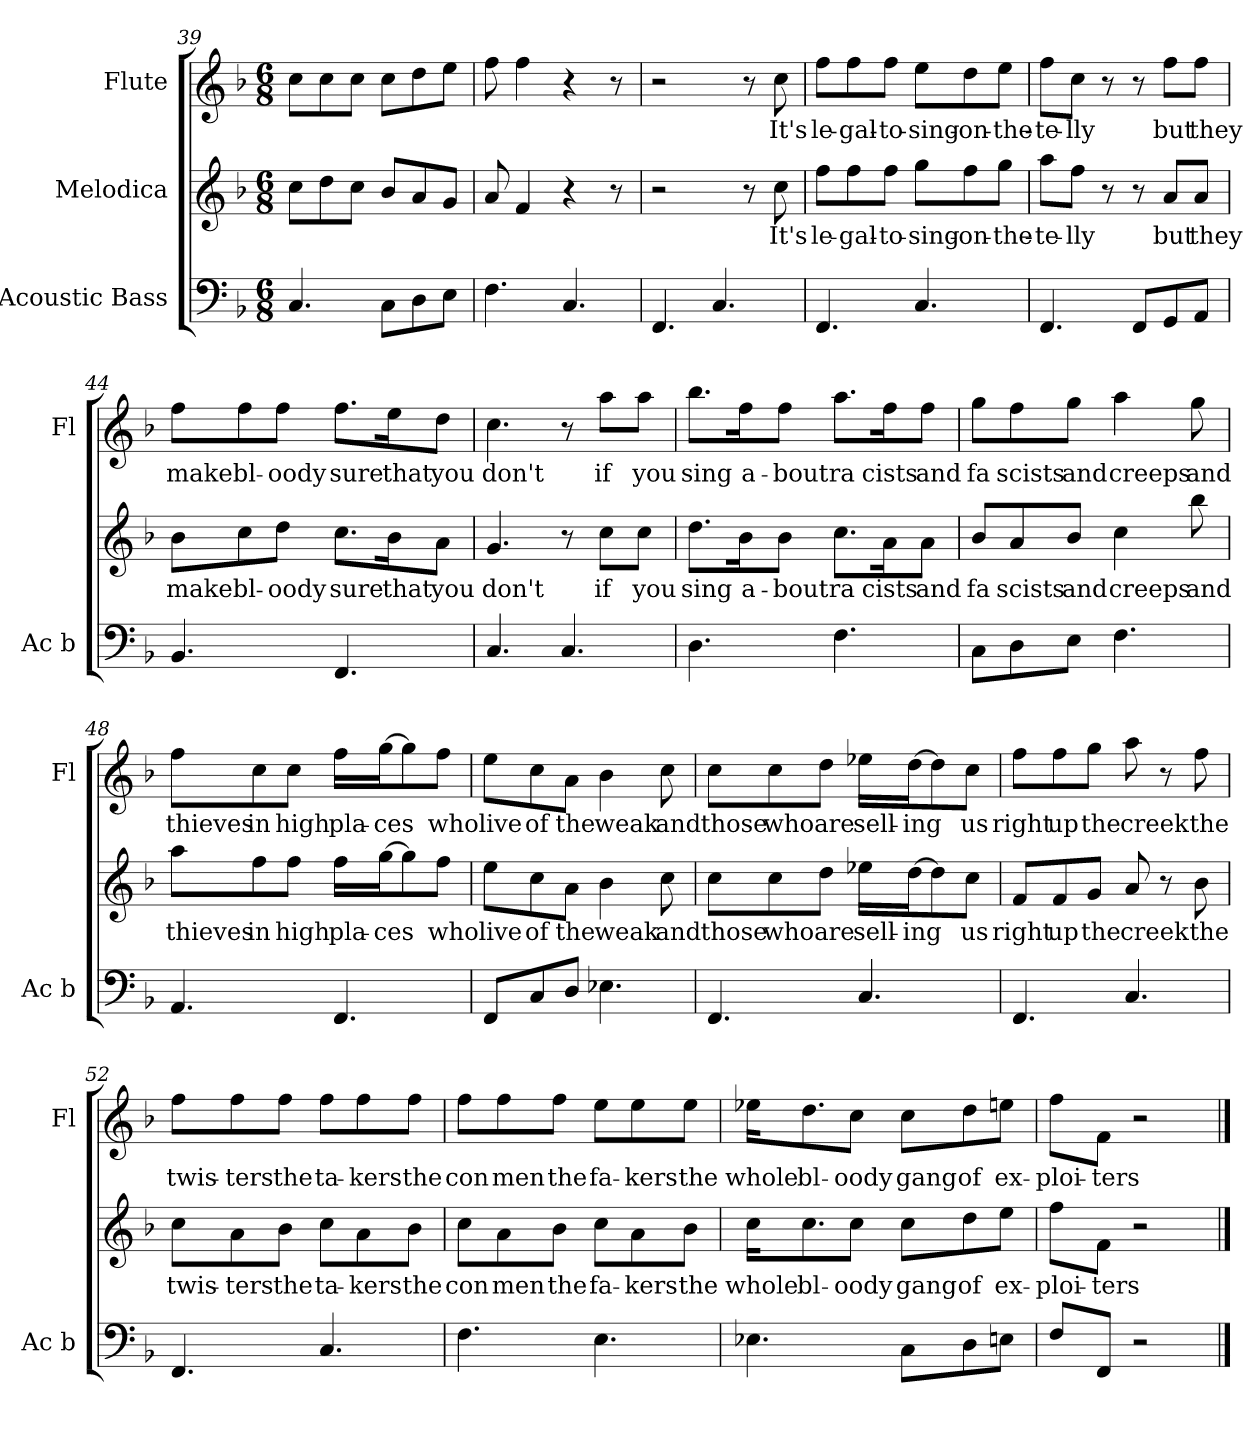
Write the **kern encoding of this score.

**kern	**kern	**text	**kern	**text
*part3	*part2	*part2	*part1	*part1
*staff3	*staff2	*staff2	*staff1	*staff1
*I"Acoustic Bass	*I"Melodica	*	*I"Flute	*
*I'Ac b	*	*	*I'Fl	*
!!LO:LB:g=z
*clefF4	*clefG2	*	*clefG2	*
*ITrd7c12	*	*	*	*
*k[b-]	*k[b-]	*	*k[b-]	*
*M6/8	*M6/8	*	*M6/8	*
=39	=39	=39	=39	=39
4.CC/	8cc\L	.	8cc\L	.
.	8dd\	.	8cc\	.
.	8cc\J	.	8cc\J	.
8CC\L	8b-/L	.	8cc\L	.
8DD\	8a/	.	8dd\	.
8EE\J	8g/J	.	8ee\J	.
=40	=40	=40	=40	=40
4.FF\	8a/	.	8ff\	.
.	4f/	.	4ff\	.
4.CC/	4r	.	4r	.
.	8r	.	8r	.
=41	=41	=41	=41	=41
4.FFF/	2r	.	2r	.
4.CC/	.	.	.	.
.	8r	.	8r	.
!	!	!LO:LY:b	!	!LO:LY:b
.	8cc\	It's	8cc\	It's
=42	=42	=42	=42	=42
!	!	!LO:LY:b	!	!LO:LY:b
4.FFF/	8ff\L	le-	8ff\L	le-
!	!	!LO:LY:b	!	!LO:LY:b
.	8ff\	-gal-	8ff\	-gal-
!	!	!LO:LY:b	!	!LO:LY:b
.	8ff\J	-to-	8ff\J	-to-
!	!	!LO:LY:b	!	!LO:LY:b
4.CC/	8gg\L	-sing-	8ee\L	-sing-
!	!	!LO:LY:b	!	!LO:LY:b
.	8ff\	-on-	8dd\	-on-
!	!	!LO:LY:b	!	!LO:LY:b
.	8gg\J	-the-	8ee\J	-the-
=43	=43	=43	=43	=43
!	!	!LO:LY:b	!	!LO:LY:b
4.FFF/	8aa\L	-te-	8ff\L	-te-
!	!	!LO:LY:b	!	!LO:LY:b
.	8ff\J	-lly	8cc\J	-lly
.	8r	.	8r	.
8FFF/L	8r	.	8r	.
!	!	!LO:LY:b	!	!LO:LY:b
8GGG/	8a/L	but	8ff\L	but
!	!	!LO:LY:b	!	!LO:LY:b
8AAA/J	8a/J	they	8ff\J	they
=44	=44	=44	=44	=44
!	!	!LO:LY:b	!	!LO:LY:b
4.BBB-/	8b-\L	make	8ff\L	make
!	!	!LO:LY:b	!	!LO:LY:b
.	8cc\	bl-	8ff\	bl-
!	!	!LO:LY:b	!	!LO:LY:b
.	8dd\J	-oody	8ff\J	-oody
!	!	!LO:LY:b	!	!LO:LY:b
4.FFF/	8.cc\L	sure	8.ff\L	sure
!	!	!LO:LY:b	!	!LO:LY:b
.	16b-\K	that	16ee\K	that
!	!	!LO:LY:b	!	!LO:LY:b
.	8a\J	you	8dd\J	you
!!LO:LB:g=z
=45	=45	=45	=45	=45
!	!	!LO:LY:b	!	!LO:LY:b
4.CC/	4.g/	don't	4.cc\	don't
4.CC/	8r	.	8r	.
!	!	!LO:LY:b	!	!LO:LY:b
.	8cc\L	if	8aa\L	if
!	!	!LO:LY:b	!	!LO:LY:b
.	8cc\J	you	8aa\J	you
=46	=46	=46	=46	=46
!	!	!LO:LY:b	!	!LO:LY:b
4.DD\	8.dd\L	sing	8.bb-\L	sing
!	!	!LO:LY:b	!	!LO:LY:b
.	16b-\K	a-	16ff\K	a-
!	!	!LO:LY:b	!	!LO:LY:b
.	8b-\J	-bout	8ff\J	-bout
!	!	!LO:LY:b	!	!LO:LY:b
4.FF\	8.cc\L	ra	8.aa\L	ra
!	!	!LO:LY:b	!	!LO:LY:b
.	16a\K	cists	16ff\K	cists
!	!	!LO:LY:b	!	!LO:LY:b
.	8a\J	and	8ff\J	and
=47	=47	=47	=47	=47
!	!	!LO:LY:b	!	!LO:LY:b
8CC\L	8b-/L	fa	8gg\L	fa
!	!	!LO:LY:b	!	!LO:LY:b
8DD\	8a/	scists	8ff\	scists
!	!	!LO:LY:b	!	!LO:LY:b
8EE\J	8b-/J	and	8gg\J	and
!	!	!LO:LY:b	!	!LO:LY:b
4.FF\	4cc\	creeps	4aa\	creeps
!	!	!LO:LY:b	!	!LO:LY:b
.	8bb-\	and	8gg\	and
=48	=48	=48	=48	=48
!	!	!LO:LY:b	!	!LO:LY:b
4.AAA/	8aa\L	thieves	8ff\L	thieves
!	!	!LO:LY:b	!	!LO:LY:b
.	8ff\	in	8cc\	in
!	!	!LO:LY:b	!	!LO:LY:b
.	8ff\J	high	8cc\J	high
!	!	!LO:LY:b	!	!LO:LY:b
4.FFF/	16ff\LL	pla-	16ff\LL	pla-
!	!	!LO:LY:b	!	!LO:LY:b
.	[16gg\J	-ces	[16gg\J	-ces
.	8gg\]	.	8gg\]	.
!	!	!LO:LY:b	!	!LO:LY:b
.	8ff\J	who	8ff\J	who
=49	=49	=49	=49	=49
!	!	!LO:LY:b	!	!LO:LY:b
8FFF/L	8ee\L	live	8ee\L	live
!	!	!LO:LY:b	!	!LO:LY:b
8CC/	8cc\	of	8cc\	of
!	!	!LO:LY:b	!	!LO:LY:b
8DD/J	8a\J	the	8a\J	the
!	!	!LO:LY:b	!	!LO:LY:b
4.EE-X\	4b-\	weak	4b-\	weak
!	!	!LO:LY:b	!	!LO:LY:b
.	8cc\	and	8cc\	and
!!LO:PB:g=z
=50	=50	=50	=50	=50
!	!	!LO:LY:b	!	!LO:LY:b
4.FFF/	8cc\L	those	8cc\L	those
!	!	!LO:LY:b	!	!LO:LY:b
.	8cc\	who	8cc\	who
!	!	!LO:LY:b	!	!LO:LY:b
.	8dd\J	are	8dd\J	are
!	!	!LO:LY:b	!	!LO:LY:b
4.CC/	16ee-X\LL	sell-	16ee-X\LL	sell-
!	!	!LO:LY:b	!	!LO:LY:b
.	[16dd\J	-ing	[16dd\J	-ing
.	8dd\]	.	8dd\]	.
!	!	!LO:LY:b	!	!LO:LY:b
.	8cc\J	us	8cc\J	us
=51	=51	=51	=51	=51
!	!	!LO:LY:b	!	!LO:LY:b
4.FFF/	8f/L	right	8ff\L	right
!	!	!LO:LY:b	!	!LO:LY:b
.	8f/	up	8ff\	up
!	!	!LO:LY:b	!	!LO:LY:b
.	8g/J	the	8gg\J	the
!	!	!LO:LY:b	!	!LO:LY:b
4.CC/	8a/	creek	8aa\	creek
.	8r	.	8r	.
!	!	!LO:LY:b	!	!LO:LY:b
.	8b-\	the	8ff\	the
=52	=52	=52	=52	=52
!	!	!LO:LY:b	!	!LO:LY:b
4.FFF/	8cc\L	twis-	8ff\L	twis-
!	!	!LO:LY:b	!	!LO:LY:b
.	8a\	-ters	8ff\	-ters
!	!	!LO:LY:b	!	!LO:LY:b
.	8b-\J	the	8ff\J	the
!	!	!LO:LY:b	!	!LO:LY:b
4.CC/	8cc\L	ta-	8ff\L	ta-
!	!	!LO:LY:b	!	!LO:LY:b
.	8a\	-kers	8ff\	-kers
!	!	!LO:LY:b	!	!LO:LY:b
.	8b-\J	the	8ff\J	the
=53	=53	=53	=53	=53
!	!	!LO:LY:b	!	!LO:LY:b
4.FF\	8cc\L	con	8ff\L	con
!	!	!LO:LY:b	!	!LO:LY:b
.	8a\	men	8ff\	men
!	!	!LO:LY:b	!	!LO:LY:b
.	8b-\J	the	8ff\J	the
!	!	!LO:LY:b	!	!LO:LY:b
4.EE\	8cc\L	fa-	8ee\L	fa-
!	!	!LO:LY:b	!	!LO:LY:b
.	8a\	-kers	8ee\	-kers
!	!	!LO:LY:b	!	!LO:LY:b
.	8b-\J	the	8ee\J	the
!!LO:LB:g=z
=54	=54	=54	=54	=54
!	!	!LO:LY:b	!	!LO:LY:b
4.EE-X\	16cc\KL	whole	16ee-X\KL	whole
!	!	!LO:LY:b	!	!LO:LY:b
.	8.cc\	bl-	8.dd\	bl-
!	!	!LO:LY:b	!	!LO:LY:b
.	8cc\J	-oody	8cc\J	-oody
!	!	!LO:LY:b	!	!LO:LY:b
8CC\L	8cc\L	gang	8cc\L	gang
!	!	!LO:LY:b	!	!LO:LY:b
8DD\	8dd\	of	8dd\	of
!	!	!LO:LY:b	!	!LO:LY:b
8EEn\J	8ee\J	ex-	8een\J	ex-
=55	=55	=55	=55	=55
!	!	!LO:LY:b	!	!LO:LY:b
8FF/L	8ff\L	-ploi-	8ff\L	-ploi-
!	!	!LO:LY:b	!	!LO:LY:b
8FFF/J	8f\J	-ters	8f\J	-ters
2r	2r	.	2r	.
==	==	==	==	==
*-	*-	*-	*-	*-
